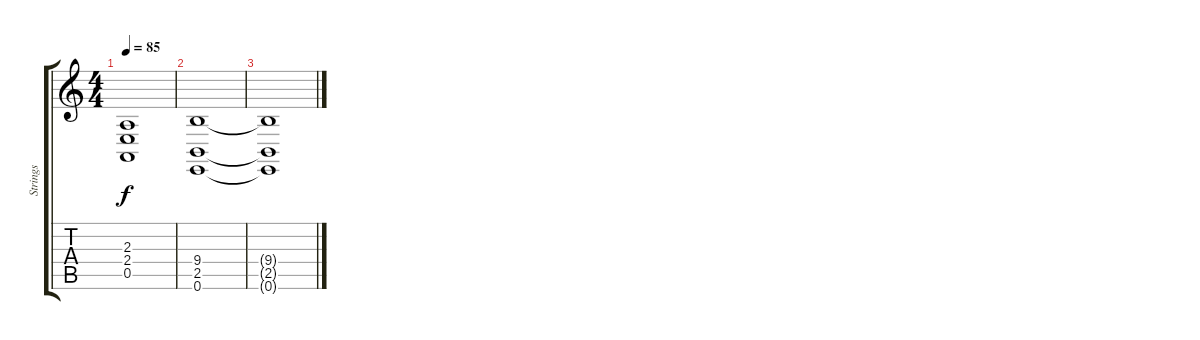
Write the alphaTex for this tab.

\track ("Strings" "Strings") {instrument stringensemble1}
\staff {score tabs}
\tuning (E4 B3 G3 D3 A2 E2) {hide}
\ts (4 4)
\tempo 85
\clef g2
\ks c
(2.3 2.4 0.5).1{dy f} |
(9.4 2.5 0.6).1 |
(9.4{t} 2.5{t} 0.6{t}).1
